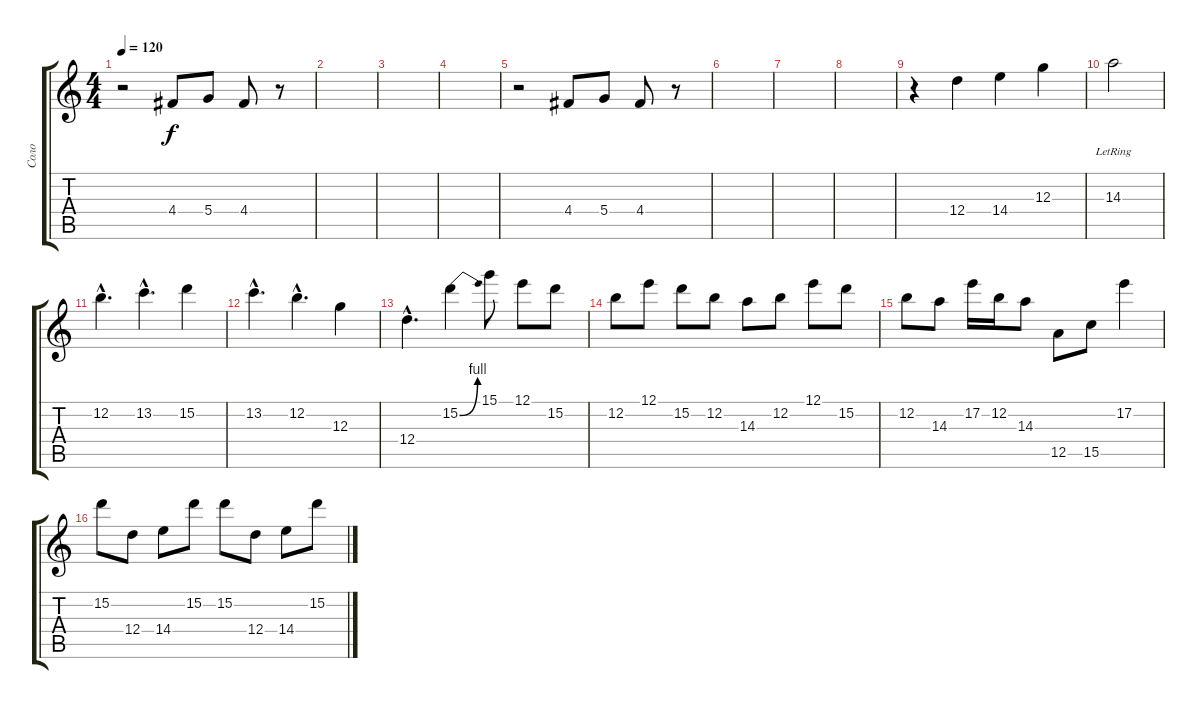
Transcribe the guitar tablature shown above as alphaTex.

\track ("Соло" "Соло") {instrument overdrivenguitar}
\staff {score tabs}
\tuning (E4 B3 G3 D3 A2 E2) {hide}
\ts (4 4)
\tempo 120
\clef g2
\ks c
r.2{dy f} 4.4.8 5.4.8 4.4.8 r.8 |
|
|
|
r.2 4.4.8 5.4.8 4.4.8 r.8 |
|
|
|
r.4{instrument overdrivenguitar} 12.4.4 14.4.4 12.3.4 |
14.3{lr}.2 |
12.2{hac}.4{d} 13.2{hac}.4{d} 15.2.4 |
13.2{hac}.4{d} 12.2{hac}.4{d} 12.3.4 |
12.4{hac}.4{d} 15.2{be (bend 0 0 60 4)}.4 15.1.8 12.1.8 15.2.8 |
12.2.8 12.1.8 15.2.8 12.2.8 14.3.8 12.2.8 12.1.8 15.2.8 |
12.2.8 14.3.8 17.2.16 12.2.16 14.3.8 12.5.8 15.5.8 17.2.4 |
15.2.8 12.4.8 14.4.8 15.2.8 15.2.8 12.4.8 14.4.8 15.2.8
